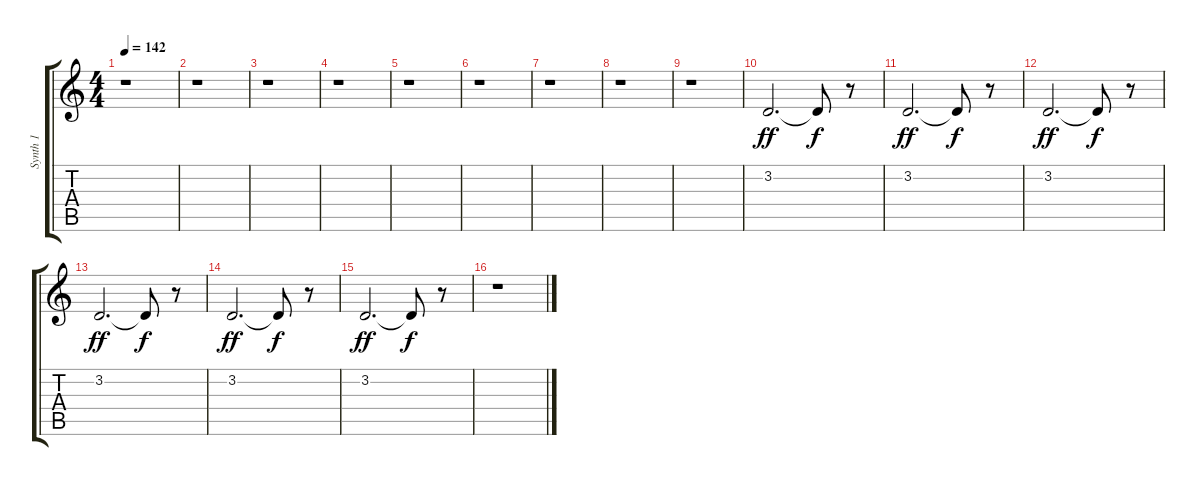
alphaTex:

\track ("Synth 1" "Synth 1") {instrument lead2sawtooth}
\staff {score tabs}
\tuning (E4 B3 G3 D3 A2 E2) {hide}
\ts (4 4)
\tempo 142
\clef g2
\ks c
r.1{dy f} |
r.1 |
r.1 |
r.1 |
r.1 |
r.1 |
r.1 |
r.1 |
r.1 |
3.2.2{d dy ff} 3.2{t}.8{dy f} r.8 |
3.2.2{d dy ff} 3.2{t}.8{dy f} r.8 |
3.2.2{d dy ff} 3.2{t}.8{dy f} r.8 |
3.2.2{d dy ff} 3.2{t}.8{dy f} r.8 |
3.2.2{d dy ff} 3.2{t}.8{dy f} r.8 |
3.2.2{d dy ff} 3.2{t}.8{dy f} r.8 |
r.1
